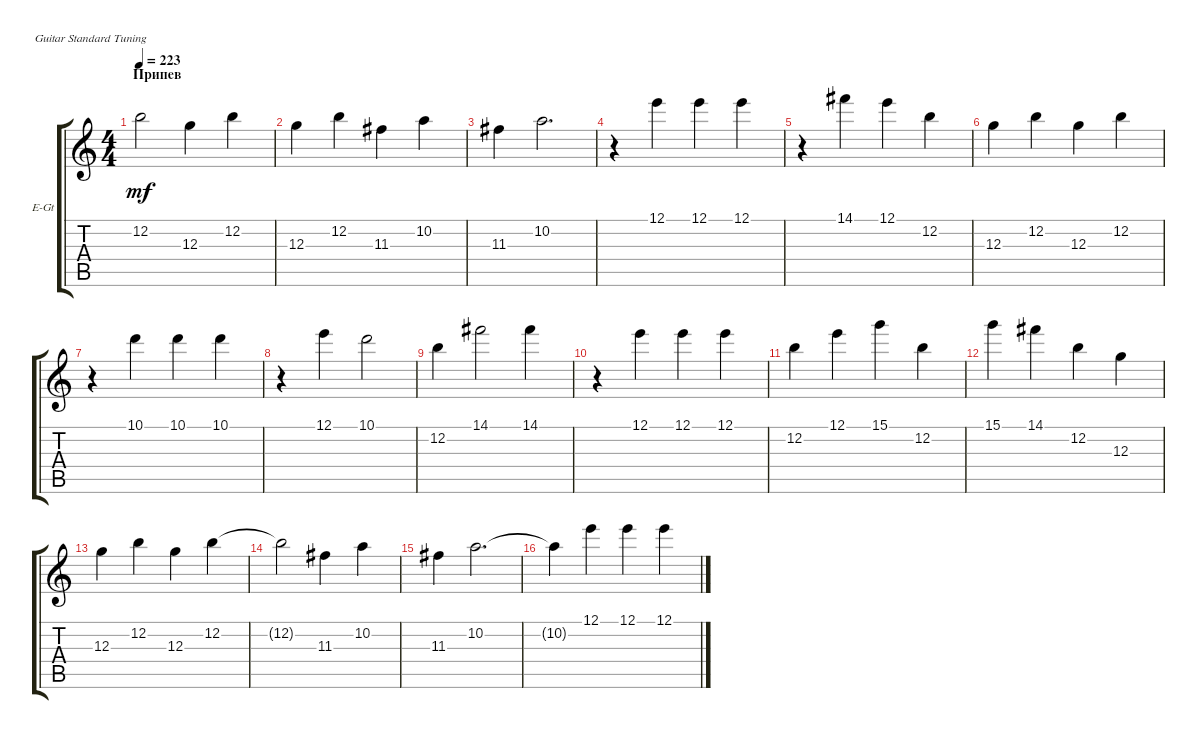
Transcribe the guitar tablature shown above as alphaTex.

\defaultSystemsLayout 4
\bracketExtendMode groupsimilarinstruments
\firstSystemTrackNameOrientation horizontal
\otherSystemsTrackNameOrientation horizontal
\track ("Electric Guitar" "E-Gt") {instrument electricguitarclean}
\staff {score tabs}
\tuning (E4 B3 G3 D3 A2 E2)
\ts (4 4)
\section ("" "Припев")
\tempo 223
\clef g2
\scale
0.333333
\ks c
12.2.2{dy mf} 12.3.4 12.2.4 |
\scale
0.333333 12.3.4 12.2.4 11.3.4 10.2.4 |
\scale
0.333333 11.3.4 10.2.2{d} |
\scale
0.333333 r.4 12.1.4 12.1.4 12.1.4 |
\scale
0.333333 r.4 14.1.4 12.1.4 12.2.4 |
\scale
0.333333 12.3.4 12.2.4 12.3.4 12.2.4 |
\scale
0.333333 r.4 10.1.4 10.1.4 10.1.4 |
\scale
0.333333 r.4 12.1.4 10.1.2 |
\scale
0.333333 12.2.4 14.1.2 14.1.4 |
\scale
0.333333 r.4 12.1.4 12.1.4 12.1.4 |
\scale
0.333333 12.2.4 12.1.4 15.1.4 12.2.4 |
\scale
0.333333 15.1.4 14.1.4 12.2.4 12.3.4 |
\scale
0.333333 12.3.4 12.2.4 12.3.4 12.2.4 |
\scale
0.333333 12.2{t}.2 11.3.4 10.2.4 |
\scale
0.333333 11.3.4 10.2.2{d} |
\scale
0.333333 10.2{t}.4 12.1.4 12.1.4 12.1.4
